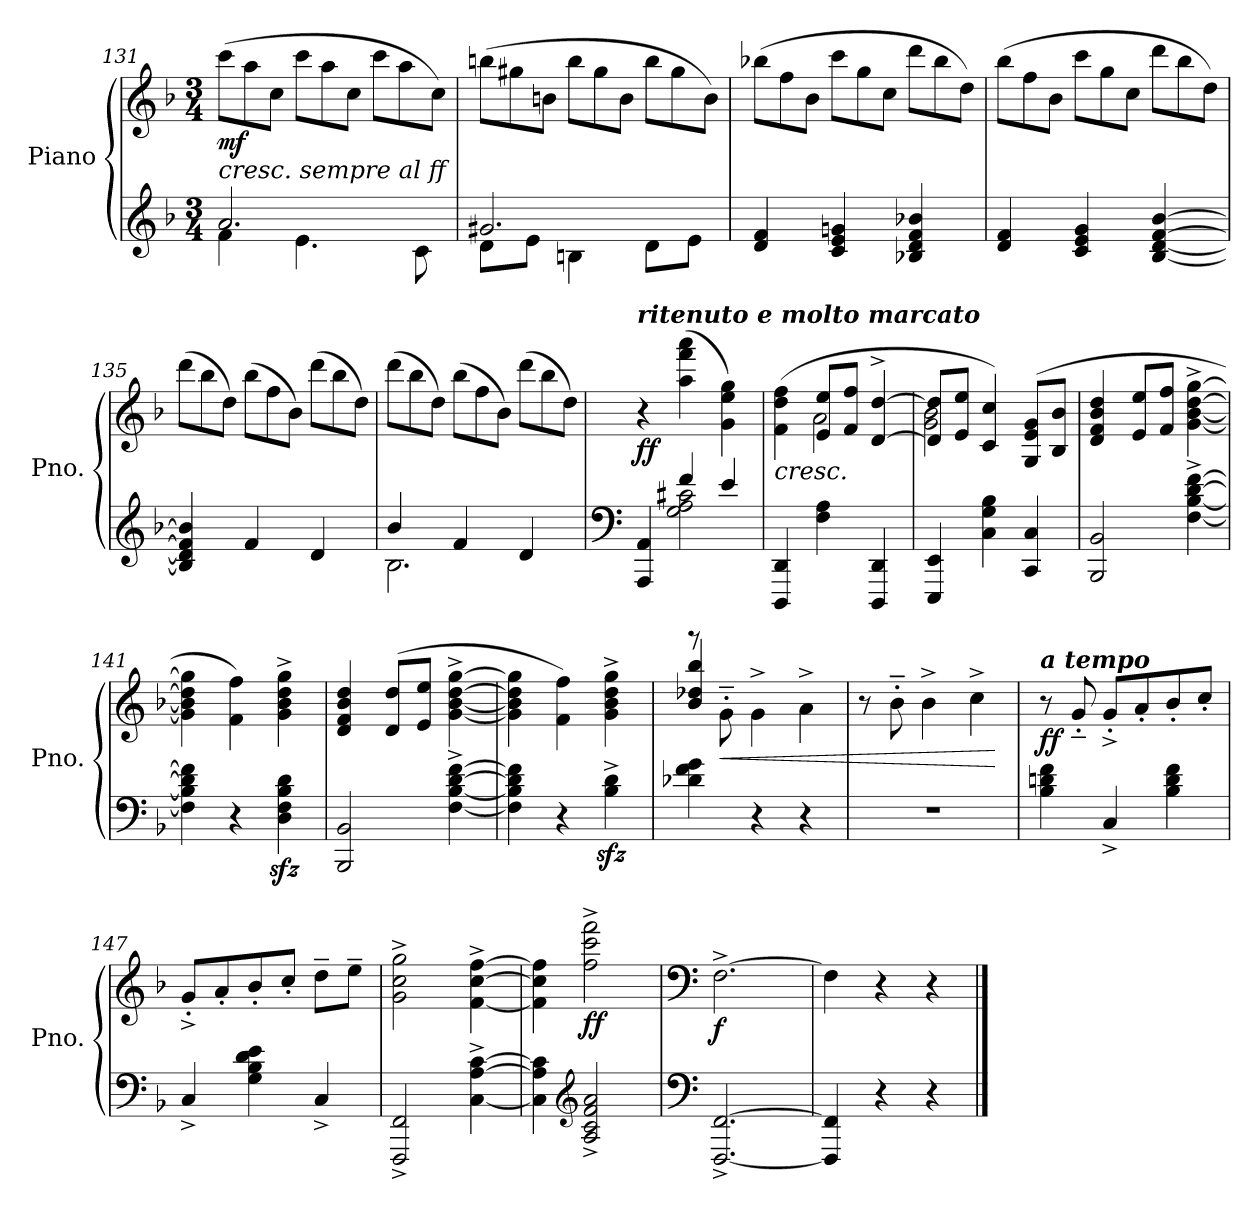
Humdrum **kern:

**kern	**kern	**dynam
*part1	*part1	*part1
*staff2	*staff1	*staff1/2
*I"Piano	*	*
*I'Pno.	*	*
*clefG2	*clefG2	*
*k[b-]	*k[b-]	*
*M3/4	*M3/4	*
=131	=131	=131
*^	*	*
*	*	*Xtuplet	*
!	!	!LO:TX:b:i:t=cresc. sempre al ff	!
!	!	!	!LO:DY:b
2.a/	4f\	(>12ccc\L	mf
.	.	12aa\	.
.	.	12cc\J	.
.	4.e\	12ccc\L	.
.	.	12aa\	.
.	.	12cc\J	.
.	.	12ccc\L	.
.	.	12aa\	.
.	8c\	.	.
.	.	12cc\J)	.
=132	=132	=132	=132
2.g#X/	8d\L	(>12bbn\L	.
.	.	12gg#X\	.
.	8e\J	.	.
.	.	12bn\J	.
.	4Bn\	12bb\L	.
.	.	12gg#\	.
.	.	12b\J	.
.	8d\L	12bb\L	.
.	.	12gg#\	.
.	8e\J	.	.
.	.	12b\J)	.
*v	*v	*	*
!!LO:LB:g=z
=133	=133	=133
4d/ 4f/	(>12bb-X\L	.
.	12ff\	.
.	12b-\J	.
4c/ 4e/ 4gn/	12ccc\L	.
.	12gg\	.
.	12cc\J	.
4B-X/ 4d/ 4f/ 4b-X/	12ddd\L	.
.	12bb-\	.
.	12dd\J)	.
=134	=134	=134
4d/ 4f/	(>12bb-\L	.
.	12ff\	.
.	12b-\J	.
4c/ 4e/ 4g/	12ccc\L	.
.	12gg\	.
.	12cc\J	.
[4B-/ [4d/ [4f/ [4b-/	12ddd\L	.
.	12bb-\	.
.	12dd\J)	.
=135	=135	=135
4B-/] 4d/] 4f/] 4b-/]	(>12ddd\L	.
.	12bb-\	.
.	12dd\J)	.
4f/	(>12bb-\L	.
.	12ff\	.
.	12b-\J)	.
4d/	(>12ddd\L	.
.	12bb-\	.
.	12dd\J)	.
=136	=136	=136
*^	*	*
4b-/	2.B-\	(>12ddd\L	.
.	.	12bb-\	.
.	.	12dd\J)	.
4f/	.	(>12bb-\L	.
.	.	12ff\	.
.	.	12b-\J)	.
4d/	.	(>12ddd\L	.
.	.	12bb-\	.
.	.	12dd\J)	.
!!LO:LB:g=z
=137	=137	=137	=137
*clefF4	*	*	*
!	!	!LO:TX:a:Bi:t=ritenuto e molto marcato	!
!	!	!	!LO:DY:b
4AAA/ 4AA/	4ryy	4r	ff
4f/	2G\ 2A\ 2c#X\	(>4aa\ 4fff\ 4aaa\	.
4e/	.	4g\ 4ee\ 4gg\)	.
*v	*v	*	*
=138	=138	=138
*	*^	*
!	!LO:TX:b:i:t=cresc.	!	!
4DDD/ 4DD/	(>4f\ 4dd\ 4ff\	4ryy	.
4F\ 4A\	8e/ 8ee/L	2a\	.
.	8f/ 8ff/J	.	.
4DDD/ 4DD/	[4d/^ [4dd/^	.	.
=139	=139	=139	=139
4EEE/ 4EE/	8d/] 8dd/]L	2g\ 2b-\	.
.	8e/ 8ee/J	.	.
4C\ 4G\ 4B-\	4c/ 4cc/)	.	.
4CC/ 4C/	(>8G/ 8e/ 8g/L	4ryy	.
.	8B-/ 8b-/J	.	.
*	*v	*v	*
=140	=140	=140
2BBB-/ 2BB-/	4d/ 4f/ 4b-/ 4dd/	.
.	8e/ 8ee/L	.
.	8f/ 8ff/J	.
[4F\^ [4B-\^ [4d\^ [4f\^	[4g\^ [4b-\^ [4dd\^ [4gg\^	.
=141	=141	=141
4F\] 4B-\] 4d\] 4f\]	4g\] 4b-\] 4dd\] 4gg\]	.
4r	4f\ 4ff\)	.
4D\zz> 4F\zz> 4B-\zz> 4d\zz>	4g\^ 4b-\^ 4dd\^ 4gg\^	.
=142	=142	=142
2BBB-/ 2BB-/	4d/ 4f/ 4b-/ 4dd/	.
.	(>8d/ 8dd/L	.
.	8e/ 8ee/J	.
[4F\^ [4B-\^ [4d\^ [4f\^	[4g\^ [4b-\^ [4dd\^ [4gg\^	.
=143	=143	=143
4F\] 4B-\] 4d\] 4f\]	4g\] 4b-\] 4dd\] 4gg\]	.
4r	4f\ 4ff\)	.
4B-\zz>^ 4d\zz>^	4g\^ 4b-\^ 4dd\^ 4gg\^	.
!!LO:LB:g=z
=144	=144	=144
*	*^	*
4d-X\ 4f\ 4g\	8r	4b-/ 4dd-X/ 4bb-/	.
!	!	!	!LO:HP:b
.	8g'~\	.	<
4r	4g^\	2ryy	.
4r	4a^\	.	.
*	*v	*v	*
=145	=145	=145
2.r	8r	.
.	8b-'~\	.
.	4b-^\	.
.	4cc^\	.
.	.	[
=146	=146	=146
!	!LO:TX:a:Bi:t=a tempo	!
!	!	!LO:DY:b
4B-\ 4dn\ 4f\	8r	ff
.	8g'~/	.
4C^/	8g'^>/L	.
.	8a'/	.
4B-\ 4d\ 4f\	8b-'/	.
.	8cc'/J	.
=147	=147	=147
4C^/	8g'^>/L	.
.	8a'/	.
4G\ 4B-\ 4d\ 4e\	8b-'/	.
.	8cc'/J	.
4C^/	8dd~\L	.
.	8ee~\J	.
=148	=148	=148
2FFF/^ 2FF/^	2g\^ 2cc\^ 2gg\^	.
[4C\^ [4A\^ [4c\^	[4f\^ [4cc\^ [4ff\^	.
=149	=149	=149
4C\] 4A\] 4c\]	4f\] 4cc\] 4ff\]	.
*clefG2	*	*
!	!	!LO:DY:b
2A/^ 2c/^ 2f/^ 2a/^	2ff\^ 2ccc\^ 2fff\^	ff
=150	=150	=150
*clefF4	*clefF4	*
!	!	!LO:DY:b
[2.FFF/^ [2.FF/^	[2.F^\	f
=151	=151	=151
4FFF/] 4FF/]	4F\]	.
4r	4r	.
4r	4r	.
==	==	==
*-	*-	*-
